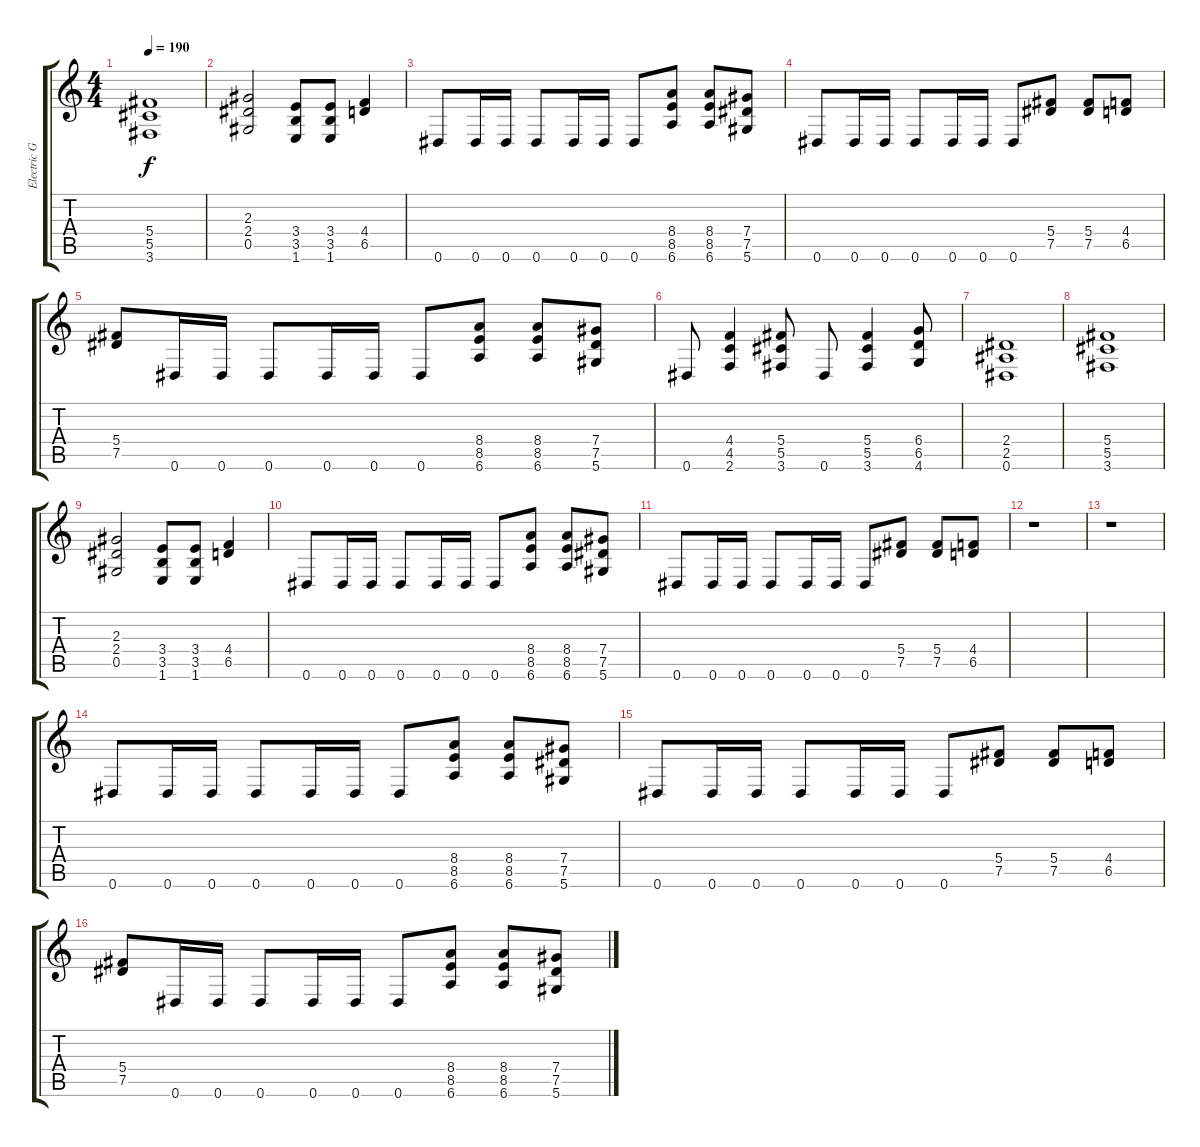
\track ("Electric Guitar 2" "Electric G") {instrument overdrivenguitar}
\staff {score tabs}
\tuning (Eb4 Bb3 Gb3 Db3 Ab2 Eb2) {hide}
\ts (4 4)
\tempo 190
\clef g2
\ks c
(5.4 5.5 3.6).1{dy f} |
(2.3 2.4 0.5).2 (3.4 3.5 1.6).8 (3.4 3.5 1.6).8 (4.4 6.5).4 |
0.6.8 0.6.16 0.6.16 0.6.8 0.6.16 0.6.16 0.6.8 (8.4 8.5 6.6).8 (8.4 8.5 6.6).8 (7.4 7.5 5.6).8 |
0.6.8 0.6.16 0.6.16 0.6.8 0.6.16 0.6.16 0.6.8 (5.4 7.5).8 (5.4 7.5).8 (4.4 6.5).8 |
(5.4 7.5).8 0.6.16 0.6.16 0.6.8 0.6.16 0.6.16 0.6.8 (8.4 8.5 6.6).8 (8.4 8.5 6.6).8 (7.4 7.5 5.6).8 |
0.6.8 (4.4 4.5 2.6).4 (5.4 5.5 3.6).8 0.6.8 (5.4 5.5 3.6).4 (6.4 6.5 4.6).8 |
(2.4 2.5 0.6).1 |
(5.4 5.5 3.6).1 |
(2.3 2.4 0.5).2 (3.4 3.5 1.6).8 (3.4 3.5 1.6).8 (4.4 6.5).4 |
0.6.8 0.6.16 0.6.16 0.6.8 0.6.16 0.6.16 0.6.8 (8.4 8.5 6.6).8 (8.4 8.5 6.6).8 (7.4 7.5 5.6).8 |
0.6.8 0.6.16 0.6.16 0.6.8 0.6.16 0.6.16 0.6.8 (5.4 7.5).8 (5.4 7.5).8 (4.4 6.5).8 |
r.1 |
r.1 |
0.6.8 0.6.16 0.6.16 0.6.8 0.6.16 0.6.16 0.6.8 (8.4 8.5 6.6).8 (8.4 8.5 6.6).8 (7.4 7.5 5.6).8 |
0.6.8 0.6.16 0.6.16 0.6.8 0.6.16 0.6.16 0.6.8 (5.4 7.5).8 (5.4 7.5).8 (4.4 6.5).8 |
(5.4 7.5).8 0.6.16 0.6.16 0.6.8 0.6.16 0.6.16 0.6.8 (8.4 8.5 6.6).8 (8.4 8.5 6.6).8 (7.4 7.5 5.6).8
